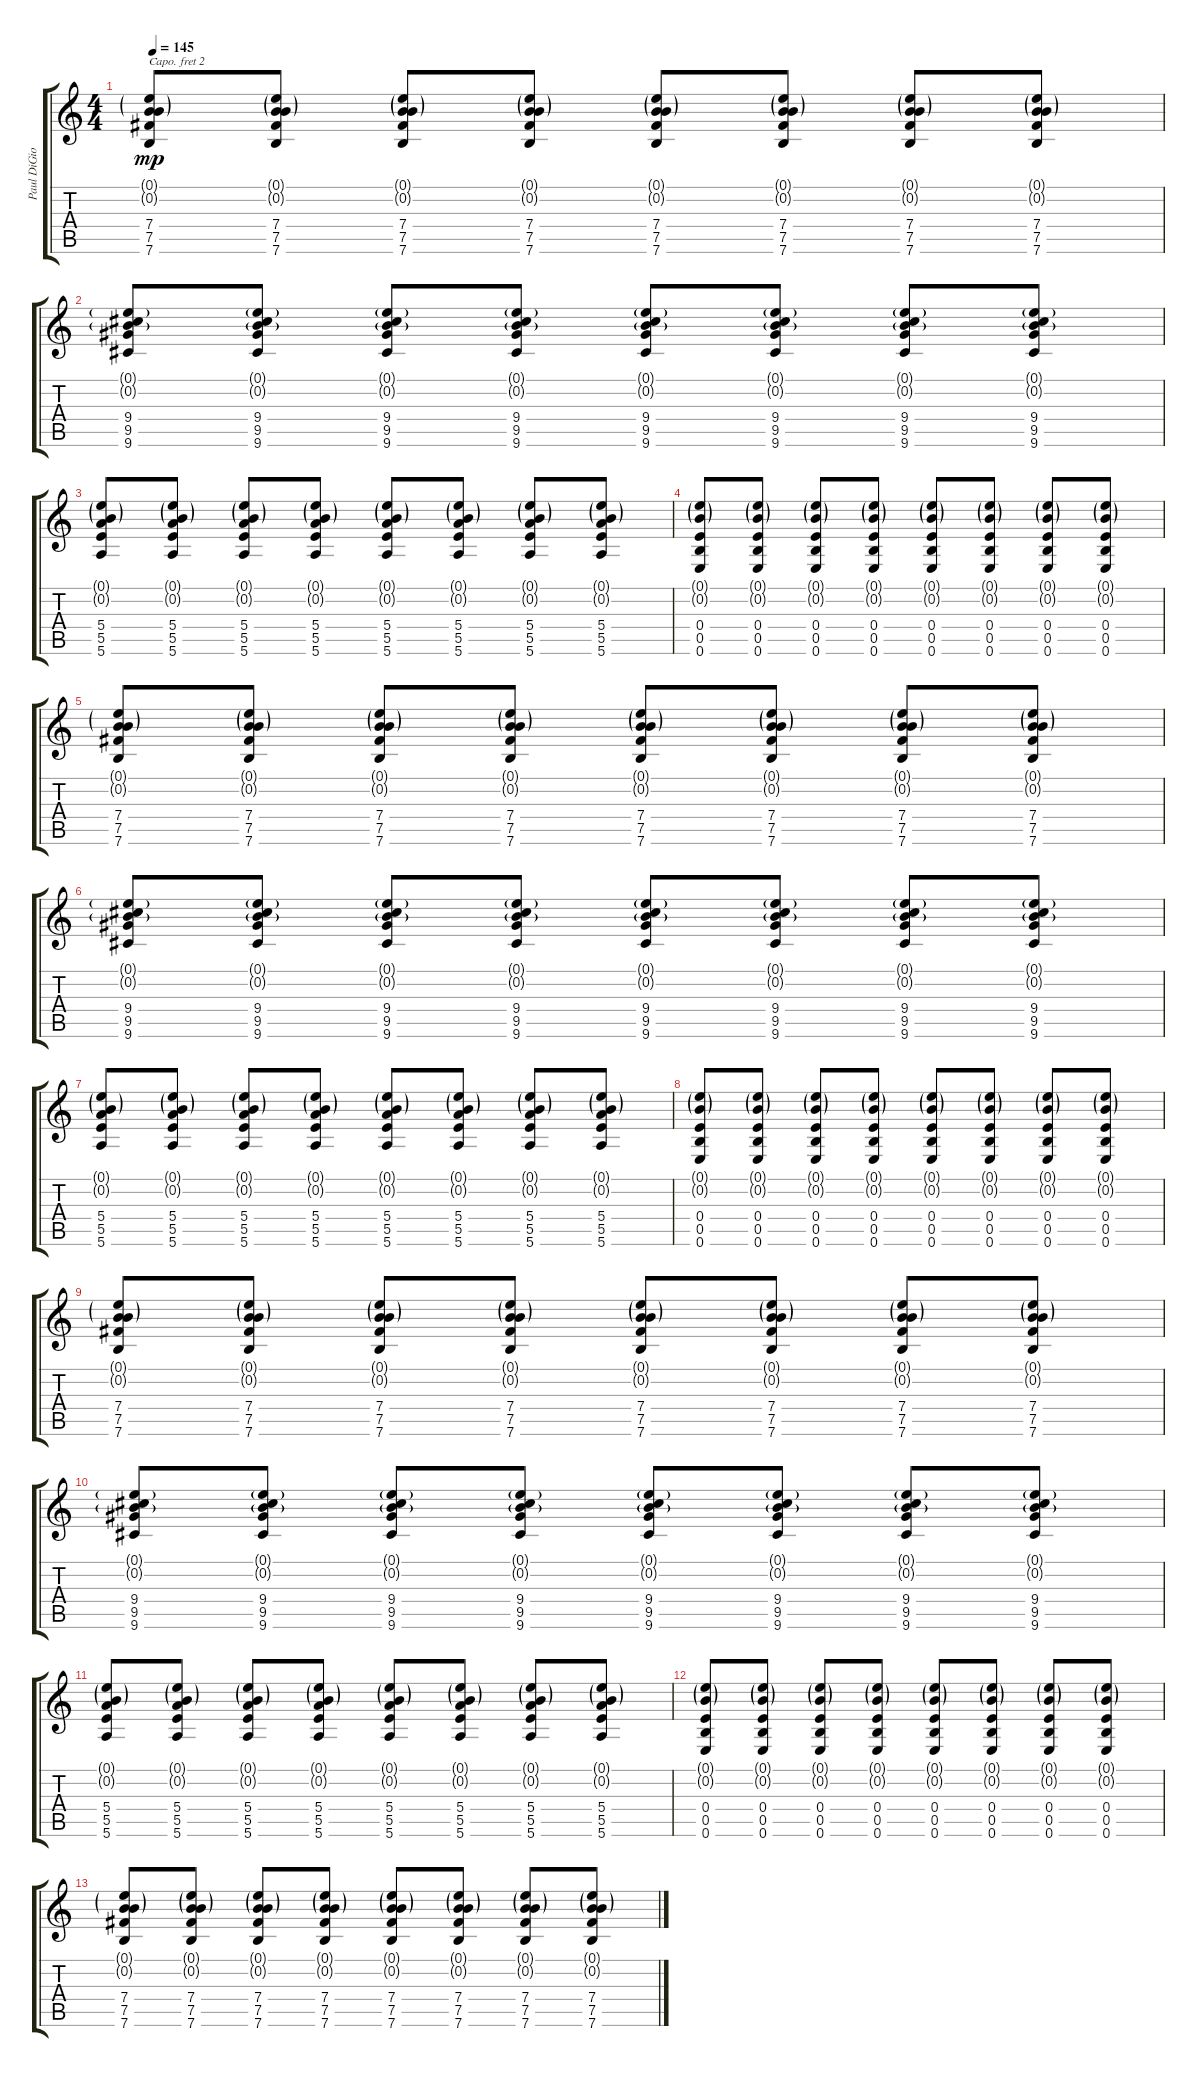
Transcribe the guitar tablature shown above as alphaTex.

\track ("Paul DiGiovanni (Overdub Guitar)" "Paul DiGio") {instrument overdrivenguitar}
\staff {score tabs}
\capo 2
\tuning (D4 A3 Gb3 D3 A2 D2) {hide}
\ts (4 4)
\tempo 145
\clef g2
\ks c
(0.1{g} 0.2{g} 7.4 7.5 7.6).8{dy mp} (0.1{g} 0.2{g} 7.4 7.5 7.6).8 (0.1{g} 0.2{g} 7.4 7.5 7.6).8 (0.1{g} 0.2{g} 7.4 7.5 7.6).8 (0.1{g} 0.2{g} 7.4 7.5 7.6).8 (0.1{g} 0.2{g} 7.4 7.5 7.6).8 (0.1{g} 0.2{g} 7.4 7.5 7.6).8 (0.1{g} 0.2{g} 7.4 7.5 7.6).8 |
(0.1{g} 0.2{g} 9.4 9.5 9.6).8{instrument overdrivenguitar} (0.1{g} 0.2{g} 9.4 9.5 9.6).8 (0.1{g} 0.2{g} 9.4 9.5 9.6).8 (0.1{g} 0.2{g} 9.4 9.5 9.6).8 (0.1{g} 0.2{g} 9.4 9.5 9.6).8 (0.1{g} 0.2{g} 9.4 9.5 9.6).8 (0.1{g} 0.2{g} 9.4 9.5 9.6).8 (0.1{g} 0.2{g} 9.4 9.5 9.6).8 |
(0.1{g} 0.2{g} 5.4 5.5 5.6).8 (0.1{g} 0.2{g} 5.4 5.5 5.6).8 (0.1{g} 0.2{g} 5.4 5.5 5.6).8 (0.1{g} 0.2{g} 5.4 5.5 5.6).8 (0.1{g} 0.2{g} 5.4 5.5 5.6).8 (0.1{g} 0.2{g} 5.4 5.5 5.6).8 (0.1{g} 0.2{g} 5.4 5.5 5.6).8 (0.1{g} 0.2{g} 5.4 5.5 5.6).8 |
(0.1{g} 0.2{g} 0.4 0.5 0.6).8 (0.1{g} 0.2{g} 0.4 0.5 0.6).8 (0.1{g} 0.2{g} 0.4 0.5 0.6).8 (0.1{g} 0.2{g} 0.4 0.5 0.6).8 (0.1{g} 0.2{g} 0.4 0.5 0.6).8 (0.1{g} 0.2{g} 0.4 0.5 0.6).8 (0.1{g} 0.2{g} 0.4 0.5 0.6).8 (0.1{g} 0.2{g} 0.4 0.5 0.6).8 |
(0.1{g} 0.2{g} 7.4 7.5 7.6).8 (0.1{g} 0.2{g} 7.4 7.5 7.6).8 (0.1{g} 0.2{g} 7.4 7.5 7.6).8 (0.1{g} 0.2{g} 7.4 7.5 7.6).8 (0.1{g} 0.2{g} 7.4 7.5 7.6).8 (0.1{g} 0.2{g} 7.4 7.5 7.6).8 (0.1{g} 0.2{g} 7.4 7.5 7.6).8 (0.1{g} 0.2{g} 7.4 7.5 7.6).8 |
(0.1{g} 0.2{g} 9.4 9.5 9.6).8{instrument overdrivenguitar} (0.1{g} 0.2{g} 9.4 9.5 9.6).8 (0.1{g} 0.2{g} 9.4 9.5 9.6).8 (0.1{g} 0.2{g} 9.4 9.5 9.6).8 (0.1{g} 0.2{g} 9.4 9.5 9.6).8 (0.1{g} 0.2{g} 9.4 9.5 9.6).8 (0.1{g} 0.2{g} 9.4 9.5 9.6).8 (0.1{g} 0.2{g} 9.4 9.5 9.6).8 |
(0.1{g} 0.2{g} 5.4 5.5 5.6).8 (0.1{g} 0.2{g} 5.4 5.5 5.6).8 (0.1{g} 0.2{g} 5.4 5.5 5.6).8 (0.1{g} 0.2{g} 5.4 5.5 5.6).8 (0.1{g} 0.2{g} 5.4 5.5 5.6).8 (0.1{g} 0.2{g} 5.4 5.5 5.6).8 (0.1{g} 0.2{g} 5.4 5.5 5.6).8 (0.1{g} 0.2{g} 5.4 5.5 5.6).8 |
(0.1{g} 0.2{g} 0.4 0.5 0.6).8 (0.1{g} 0.2{g} 0.4 0.5 0.6).8 (0.1{g} 0.2{g} 0.4 0.5 0.6).8 (0.1{g} 0.2{g} 0.4 0.5 0.6).8 (0.1{g} 0.2{g} 0.4 0.5 0.6).8 (0.1{g} 0.2{g} 0.4 0.5 0.6).8 (0.1{g} 0.2{g} 0.4 0.5 0.6).8 (0.1{g} 0.2{g} 0.4 0.5 0.6).8 |
(0.1{g} 0.2{g} 7.4 7.5 7.6).8 (0.1{g} 0.2{g} 7.4 7.5 7.6).8 (0.1{g} 0.2{g} 7.4 7.5 7.6).8 (0.1{g} 0.2{g} 7.4 7.5 7.6).8 (0.1{g} 0.2{g} 7.4 7.5 7.6).8 (0.1{g} 0.2{g} 7.4 7.5 7.6).8 (0.1{g} 0.2{g} 7.4 7.5 7.6).8 (0.1{g} 0.2{g} 7.4 7.5 7.6).8 |
(0.1{g} 0.2{g} 9.4 9.5 9.6).8{instrument overdrivenguitar} (0.1{g} 0.2{g} 9.4 9.5 9.6).8 (0.1{g} 0.2{g} 9.4 9.5 9.6).8 (0.1{g} 0.2{g} 9.4 9.5 9.6).8 (0.1{g} 0.2{g} 9.4 9.5 9.6).8 (0.1{g} 0.2{g} 9.4 9.5 9.6).8 (0.1{g} 0.2{g} 9.4 9.5 9.6).8 (0.1{g} 0.2{g} 9.4 9.5 9.6).8 |
(0.1{g} 0.2{g} 5.4 5.5 5.6).8 (0.1{g} 0.2{g} 5.4 5.5 5.6).8 (0.1{g} 0.2{g} 5.4 5.5 5.6).8 (0.1{g} 0.2{g} 5.4 5.5 5.6).8 (0.1{g} 0.2{g} 5.4 5.5 5.6).8 (0.1{g} 0.2{g} 5.4 5.5 5.6).8 (0.1{g} 0.2{g} 5.4 5.5 5.6).8 (0.1{g} 0.2{g} 5.4 5.5 5.6).8 |
(0.1{g} 0.2{g} 0.4 0.5 0.6).8 (0.1{g} 0.2{g} 0.4 0.5 0.6).8 (0.1{g} 0.2{g} 0.4 0.5 0.6).8 (0.1{g} 0.2{g} 0.4 0.5 0.6).8 (0.1{g} 0.2{g} 0.4 0.5 0.6).8 (0.1{g} 0.2{g} 0.4 0.5 0.6).8 (0.1{g} 0.2{g} 0.4 0.5 0.6).8 (0.1{g} 0.2{g} 0.4 0.5 0.6).8 |
(0.1{g} 0.2{g} 7.4 7.5 7.6).8 (0.1{g} 0.2{g} 7.4 7.5 7.6).8 (0.1{g} 0.2{g} 7.4 7.5 7.6).8 (0.1{g} 0.2{g} 7.4 7.5 7.6).8 (0.1{g} 0.2{g} 7.4 7.5 7.6).8 (0.1{g} 0.2{g} 7.4 7.5 7.6).8 (0.1{g} 0.2{g} 7.4 7.5 7.6).8 (0.1{g} 0.2{g} 7.4 7.5 7.6).8
